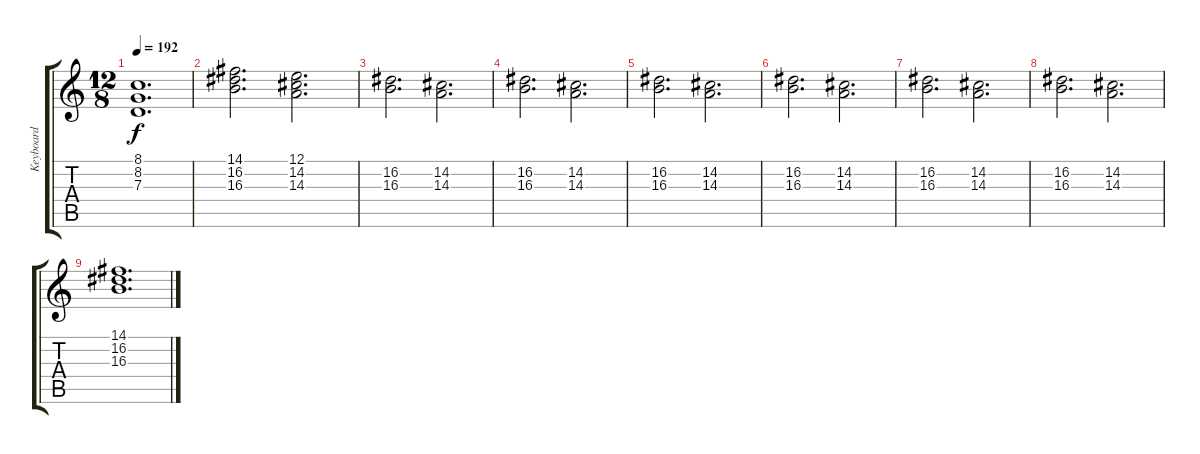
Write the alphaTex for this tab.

\track ("Keyboard" "Keyboard") {instrument percussiveorgan}
\staff {score tabs}
\tuning (E4 B3 G3 D3 A2 E2) {hide}
\ts (12 8)
\tempo 192
\clef g2
\ks c
(8.1 8.2 7.3).1{d dy f} |
(14.1 16.2 16.3).2{d} (12.1 14.2 14.3).2{d} |
(16.2 16.3).2{d} (14.2 14.3).2{d} |
(16.2 16.3).2{d} (14.2 14.3).2{d} |
(16.2 16.3).2{d} (14.2 14.3).2{d} |
(16.2 16.3).2{d} (14.2 14.3).2{d} |
(16.2 16.3).2{d} (14.2 14.3).2{d} |
(16.2 16.3).2{d} (14.2 14.3).2{d} |
(14.1 16.2 16.3).1{d}
